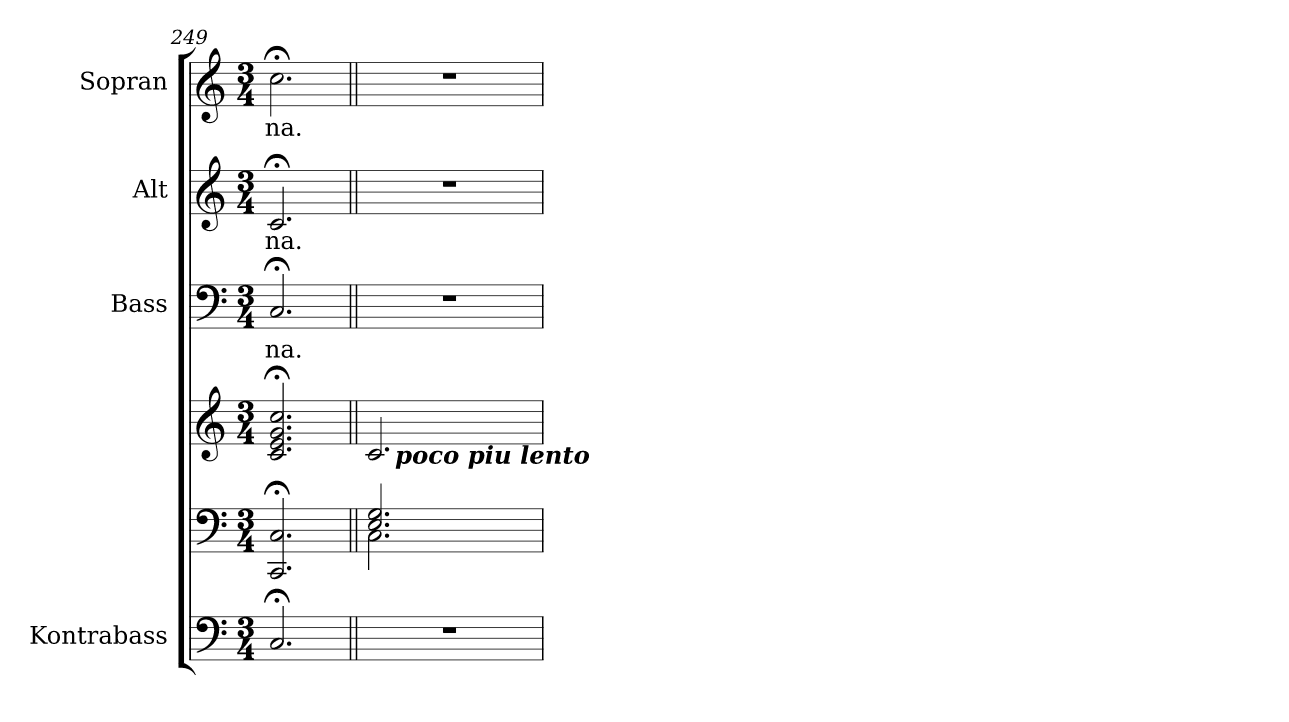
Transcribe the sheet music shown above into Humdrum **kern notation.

**kern	**kern	**kern	**kern	**text	**kern	**text	**kern	**text
*part5	*part4	*part4	*part3	*part3	*part2	*part2	*part1	*part1
*staff6	*staff5	*staff4	*staff3	*staff3	*staff2	*staff2	*staff1	*staff1
*I"Kontrabass	*	*	*I"Bass	*	*I"Alt	*	*I"Sopran	*
*I'Kb.	*	*	*I'B.	*	*I'A.	*	*I'S.	*
*clefF4	*clefF4	*clefG2	*clefF4	*	*clefG2	*	*clefG2	*
*ITrd7c12	*	*	*	*	*	*	*	*
*k[]	*k[]	*k[]	*k[]	*	*k[]	*	*k[]	*
*C:	*C:	*C:	*C:	*	*C:	*	*C:	*
*M3/4	*M3/4	*M3/4	*M3/4	*	*M3/4	*	*M3/4	*
=249	=249	=249	=249	=249	=249	=249	=249	=249
!	!	!	!	!LO:LY:b	!	!LO:LY:b	!	!LO:LY:b
2.CC;</	2.CC/;< 2.C/;<	2.c/;< 2.e/;< 2.g/;< 2.cc/;<	2.C;</	-na.	2.c;</	-na.	2.cc;<\	-na.
=250||	=250||	=250||	=250||	=250||	=250||	=250||	=250||	=250||
*	*^	*	*	*	*	*	*	*
!	!	!	!LO:TX:a:t=Pour enchainer avec le Benedictus	!	!	!	!	!	!
*	*	*	*^	*	*	*	*	*	*
2.r	2.E/ 2.G/	2.C\	2.c/	8ryy	2.r	.	2.r	.	2.r	.
!	!	!	!	!LO:TX:b:Bi:t=poco piu lento	!	!	!	!	!	!
.	.	.	.	2ryy	.	.	.	.	.	.
.	.	.	.	8ryy	.	.	.	.	.	.
*	*v	*v	*	*	*	*	*	*	*	*
*	*	*v	*v	*	*	*	*	*	*
=	=	=	=	=	=	=	=	=
*-	*-	*-	*-	*-	*-	*-	*-	*-
